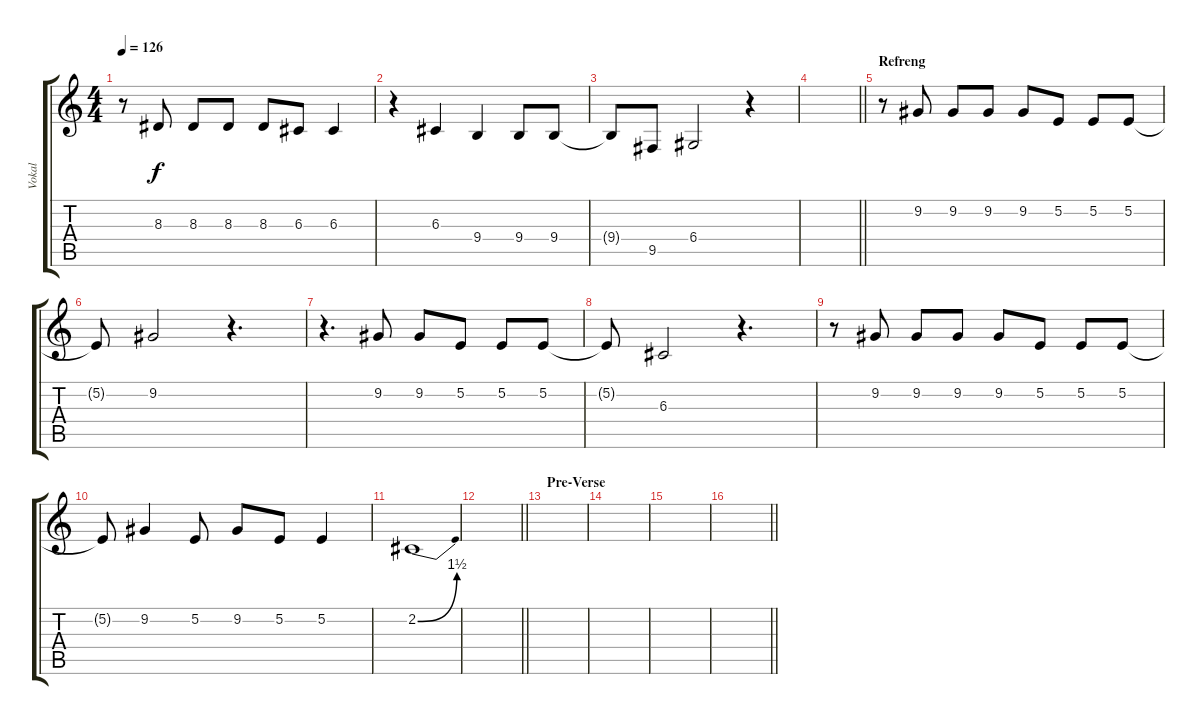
\track ("Vokal" "Vokal") {instrument lead2sawtooth}
\staff {score tabs}
\tuning (E4 B3 G3 D3 A2 E2) {hide}
\ts (4 4)
\tempo 126
\clef g2
\ks c
r.8{dy f} 8.3.8 8.3.8 8.3.8 8.3.8 6.3.8 6.3.4 |
r.4 6.3.4 9.4.4 9.4.8 9.4.8 |
9.4{t}.8 9.5.8 6.4.2 r.4 |
\barLineRight lightlight
|
\section ("" "Refreng")
r.8 9.2.8 9.2.8 9.2.8 9.2.8 5.2.8 5.2.8 5.2.8 |
5.2{t}.8 9.2.2 r.4{d} |
r.4{d} 9.2.8 9.2.8 5.2.8 5.2.8 5.2.8 |
5.2{t}.8 6.3.2 r.4{d} |
r.8 9.2.8 9.2.8 9.2.8 9.2.8 5.2.8 5.2.8 5.2.8 |
5.2{t}.8 9.2.4 5.2.8 9.2.8 5.2.8 5.2.4 |
2.2{be (bend 0 0 60 6)}.1 |
\barLineRight lightlight
|
\section ("" "Pre-Verse")
|
|
|
\barLineRight lightlight
